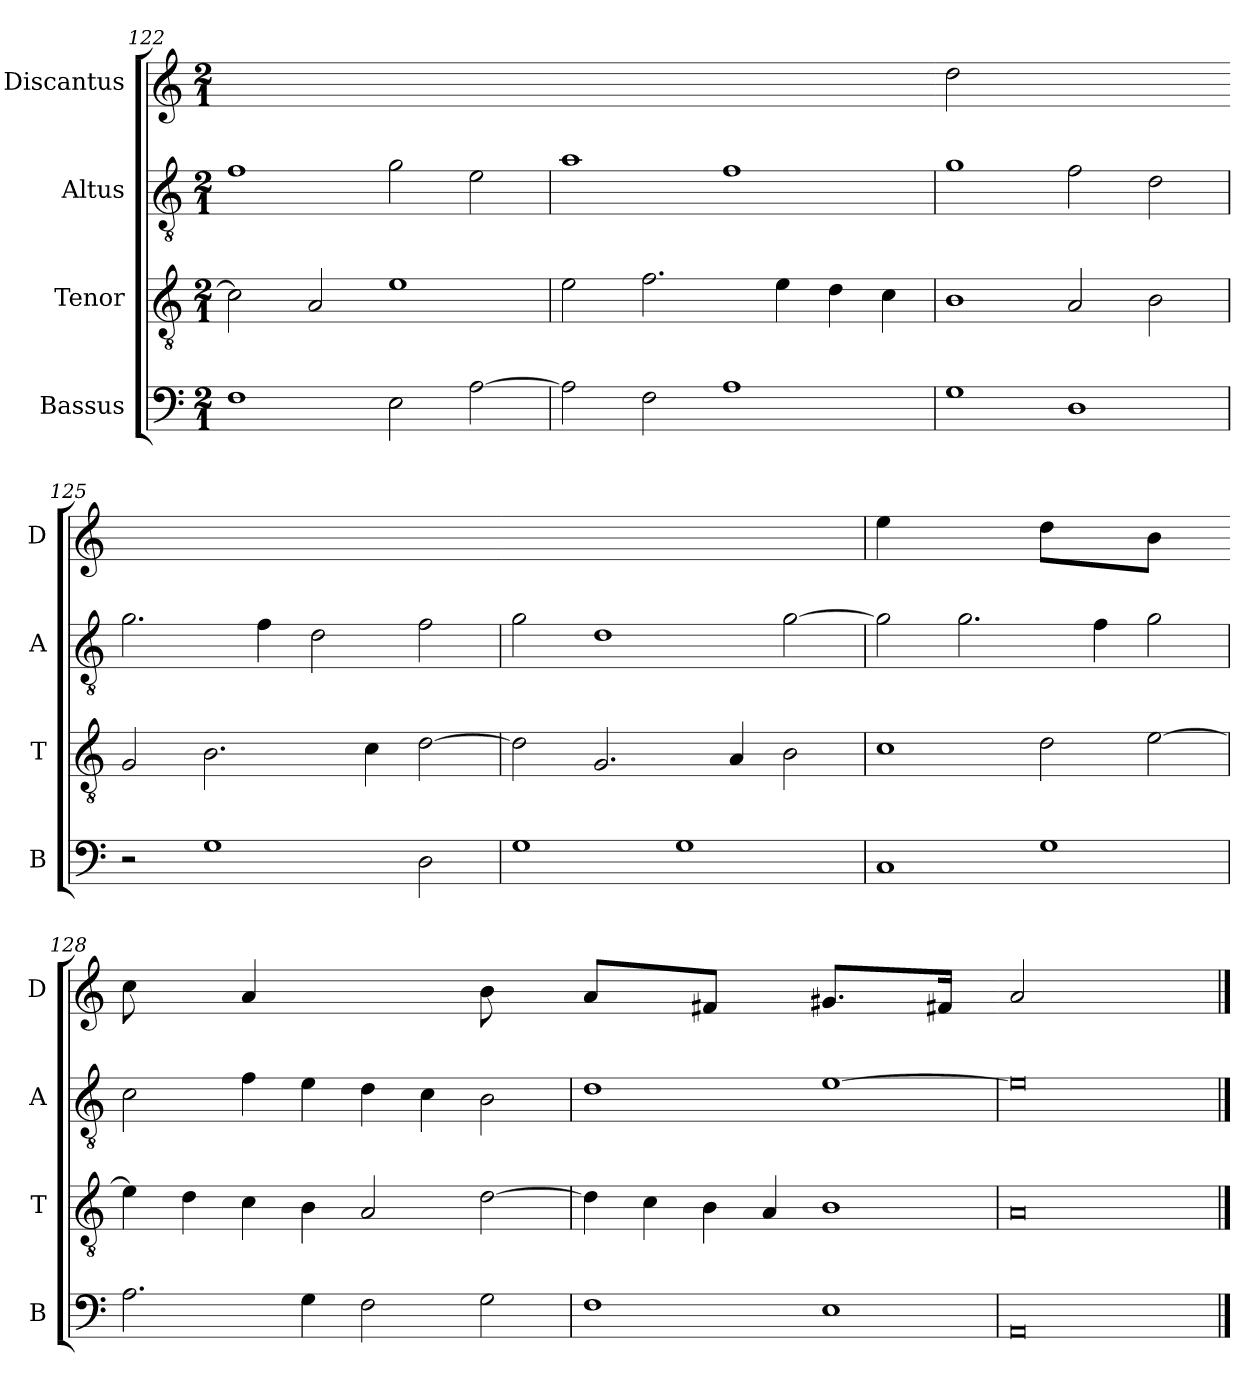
**kern	**kern	**kern	**kern
*part4	*part3	*part2	*part1
*staff4	*staff3	*staff2	*staff1
*I"Bassus	*I"Tenor	*I"Altus	*I"Discantus
*I'B	*I'T	*I'A	*I'D
*clefF4	*clefGv2	*clefGv2	*clefG2
*k[]	*k[]	*k[]	*k[]
*M2/1	*M2/1	*M2/1	*M2/1
=122	=122	=122	=122
!	!	!	!LO:N:vis=2
1F	2c\]	1f	0ccyy_
.	2A/	.	.
2E\	1e	2g\	.
[2A\	.	2e\	.
=123	=123	=123	=123-
!	!	!	!LO:N:vis=2
2A\]	2e\	1a	0ccyy]
2F\	2.f\	.	.
1A	.	1f	.
.	4e\	.	.
.	4d\	.	.
.	4c\	.	.
=124	=124	=124	=124-
!	!	!	!LO:N:vis=2
1G	1B	1g	[y0dd
1D	2A/	2f\	.
.	2B\	2d\	.
=125	=125	=125	=125-
!	!	!	!LO:N:vis=2
2r	2G/	2.g\	0ddyy_
1G	2.B\	.	.
.	.	4f\	.
.	.	2d\	.
.	4c\	.	.
2D\	[2d\	2f\	.
=126	=126	=126	=126-
!	!	!	!LO:N:vis=2
1G	2d\]	2g\	0ddyy]
.	2.G/	1d	.
1G	.	.	.
.	4A/	.	.
.	2B\	[2g\	.
=127	=127	=127	=127
!	!	!	!LO:N:vis=4
1C	1c	2g\]	1ee
.	.	2.g\	.
!	!	!	!LO:N:vis=8
1G	2d\	.	2dd\L
.	.	4f\	.
!	!	!	!LO:N:vis=8
.	[2e\	2g\	2b\J
=128	=128	=128	=128-
!	!	!	!LO:N:vis=8
2.A\	4e\]	2c\	2cc\
.	4d\	.	.
!	!	!	!LO:N:vis=4
.	4c\	4f\	1a
4G\	4B\	4e\	.
2F\	2A/	4d\	.
.	.	4c\	.
!	!	!	!LO:N:vis=8
2G\	[2d\	2B\	2b\
=129	=129	=129	=129-
!	!	!	!LO:N:vis=8
1F	4d\]	1d	2a/L
.	4c\	.	.
!	!	!	!LO:N:vis=8
.	4B\	.	2f#X/J
.	4A/	.	.
!	!	!	!LO:N:vis=8.
1E	1B	[1e	2.g#X/L
!	!	!	!LO:N:vis=16
.	.	.	4f#X/Jk
=130	=130	=130	=130-
!	!	!	!LO:N:vis=2
0AA	0A	0e]	0a
==	==	==	==
*-	*-	*-	*-
